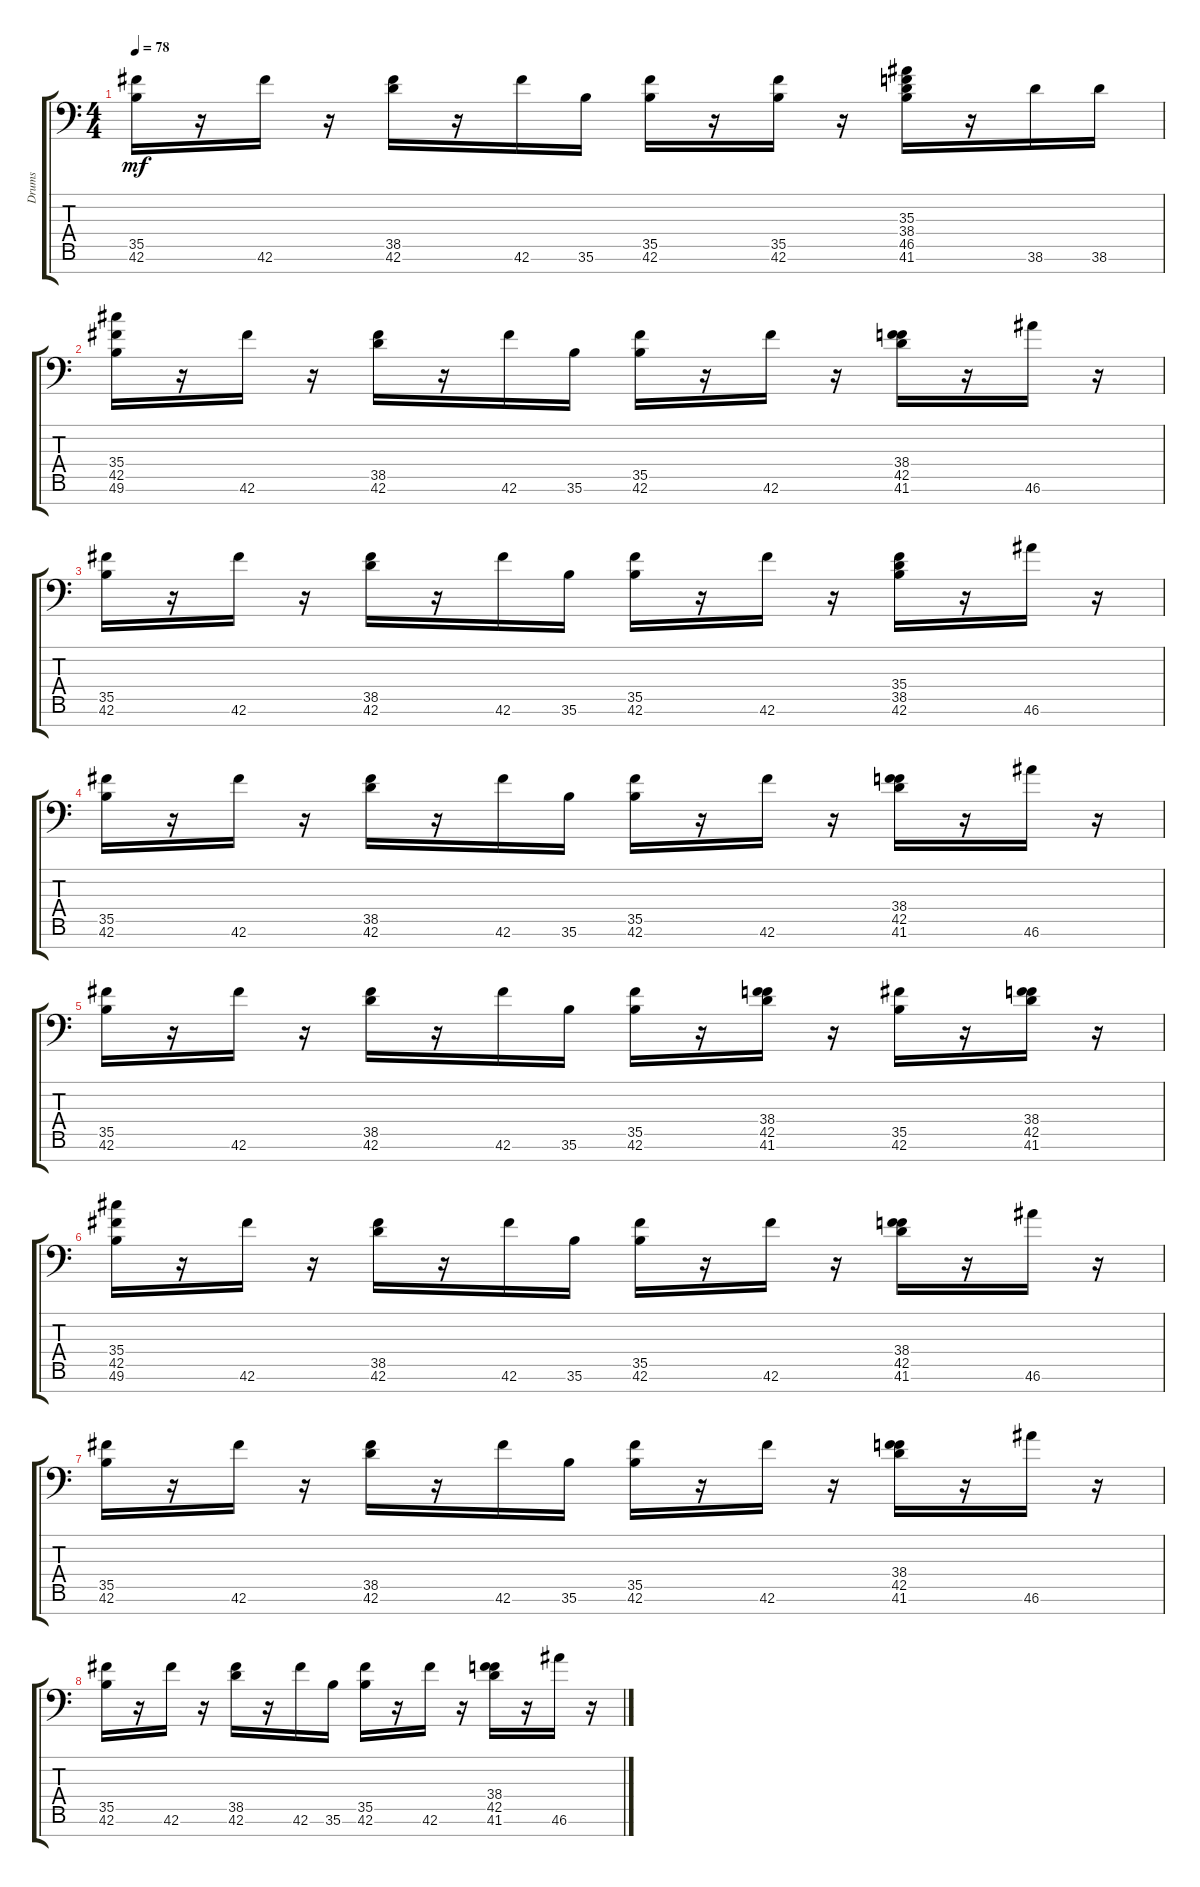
\track ("Drums               " "Drums     ") {instrument acousticgrandpiano}
\staff {score tabs}
\tuning (C-1 C-1 C-1 C-1 C-1 C-1 C-1) {hide}
\ts (4 4)
\tempo 78
\clef f4
\ks c
(35.5 42.6).16{dy mf} r.16 42.6.16 r.16 (38.5 42.6).16 r.16 42.6.16 35.6.16 (35.5 42.6).16 r.16 (35.5 42.6).16 r.16 (35.3 38.4 46.5 41.6).16 r.16 38.6.16 38.6.16 |
(35.4 42.5 49.6).16 r.16 42.6.16 r.16 (38.5 42.6).16 r.16 42.6.16 35.6.16 (35.5 42.6).16 r.16 42.6.16 r.16 (38.4 42.5 41.6).16 r.16 46.6.16 r.16 |
(35.5 42.6).16 r.16 42.6.16 r.16 (38.5 42.6).16 r.16 42.6.16 35.6.16 (35.5 42.6).16 r.16 42.6.16 r.16 (35.4 38.5 42.6).16 r.16 46.6.16 r.16 |
(35.5 42.6).16 r.16 42.6.16 r.16 (38.5 42.6).16 r.16 42.6.16 35.6.16 (35.5 42.6).16 r.16 42.6.16 r.16 (38.4 42.5 41.6).16 r.16 46.6.16 r.16 |
(35.5 42.6).16 r.16 42.6.16 r.16 (38.5 42.6).16 r.16 42.6.16 35.6.16 (35.5 42.6).16 r.16 (38.4 42.5 41.6).16 r.16 (35.5 42.6).16 r.16 (38.4 42.5 41.6).16 r.16 |
(35.4 42.5 49.6).16 r.16 42.6.16 r.16 (38.5 42.6).16 r.16 42.6.16 35.6.16 (35.5 42.6).16 r.16 42.6.16 r.16 (38.4 42.5 41.6).16 r.16 46.6.16 r.16 |
(35.5 42.6).16 r.16 42.6.16 r.16 (38.5 42.6).16 r.16 42.6.16 35.6.16 (35.5 42.6).16 r.16 42.6.16 r.16 (38.4 42.5 41.6).16 r.16 46.6.16 r.16 |
(35.5 42.6).16 r.16 42.6.16 r.16 (38.5 42.6).16 r.16 42.6.16 35.6.16 (35.5 42.6).16 r.16 42.6.16 r.16 (38.4 42.5 41.6).16 r.16 46.6.16 r.16
